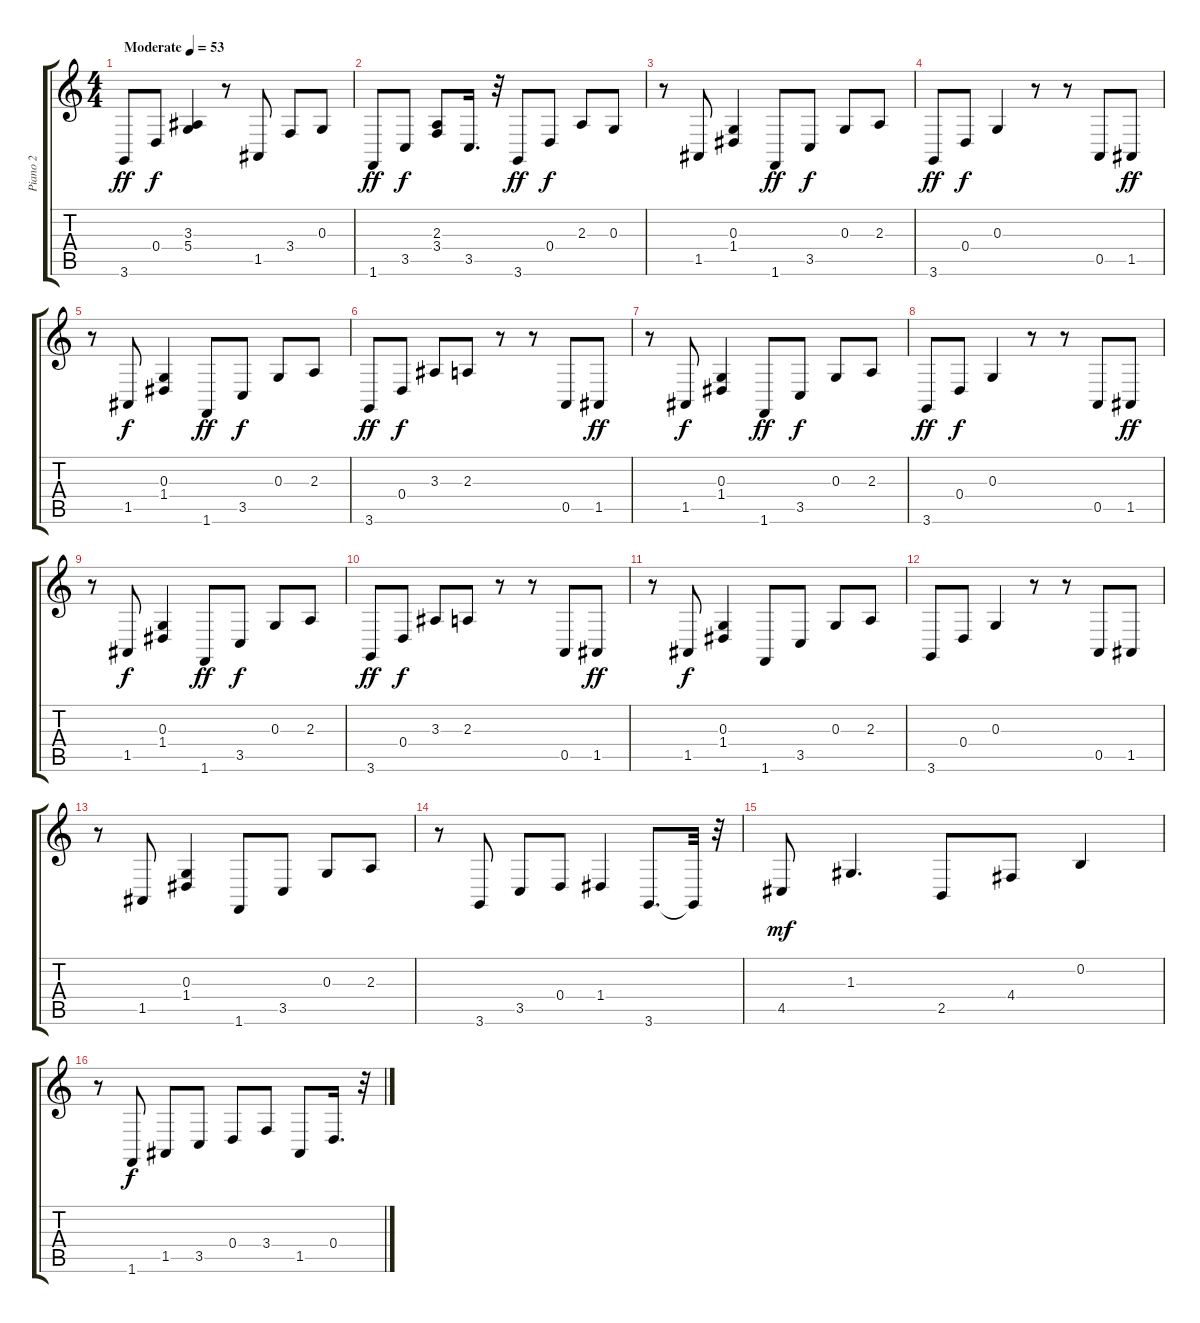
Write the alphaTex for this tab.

\track ("Piano 2" "Piano 2") {instrument brightacousticpiano}
\staff {score tabs}
\tuning (E4 B3 G3 D3 A2 E2) {hide}
\ts (4 4)
\tempo (53 "Moderate")
\clef g2
\ks c
3.6.8{dy ff instrument brightacousticpiano} 0.4.8{dy f} (3.3 5.4).4 r.8 1.5.8 3.4.8 0.3.8 |
1.6.8{dy ff} 3.5.8{dy f} (2.3 3.4).8 3.5.16{d} r.32 3.6.8{dy ff} 0.4.8{dy f} 2.3.8 0.3.8 |
r.8 1.5.8 (0.3 1.4).4 1.6.8{dy ff} 3.5.8{dy f} 0.3.8 2.3.8 |
3.6.8{dy ff} 0.4.8{dy f} 0.3.4 r.8 r.8 0.5.8 1.5.8{dy ff} |
r.8 1.5.8{dy f} (0.3 1.4).4 1.6.8{dy ff} 3.5.8{dy f} 0.3.8 2.3.8 |
3.6.8{dy ff} 0.4.8{dy f} 3.3.8 2.3.8 r.8 r.8 0.5.8 1.5.8{dy ff} |
r.8 1.5.8{dy f} (0.3 1.4).4 1.6.8{dy ff} 3.5.8{dy f} 0.3.8 2.3.8 |
3.6.8{dy ff} 0.4.8{dy f} 0.3.4 r.8 r.8 0.5.8 1.5.8{dy ff} |
r.8 1.5.8{dy f} (0.3 1.4).4 1.6.8{dy ff} 3.5.8{dy f} 0.3.8 2.3.8 |
3.6.8{dy ff} 0.4.8{dy f} 3.3.8 2.3.8 r.8 r.8 0.5.8 1.5.8{dy ff} |
r.8 1.5.8{dy f} (0.3 1.4).4 1.6.8 3.5.8 0.3.8 2.3.8 |
3.6.8 0.4.8 0.3.4 r.8 r.8 0.5.8 1.5.8 |
r.8 1.5.8 (0.3 1.4).4 1.6.8 3.5.8 0.3.8 2.3.8 |
r.8 3.6.8 3.5.8 0.4.8 1.4.4 3.6.8{d} 3.6{t}.32 r.32 |
4.5.8{dy mf} 1.3.4{d} 2.5.8 4.4.8 0.2.4 |
r.8 1.6.8{dy f} 1.5.8 3.5.8 0.4.8 3.4.8 1.5.8 0.4.16{d} r.32
